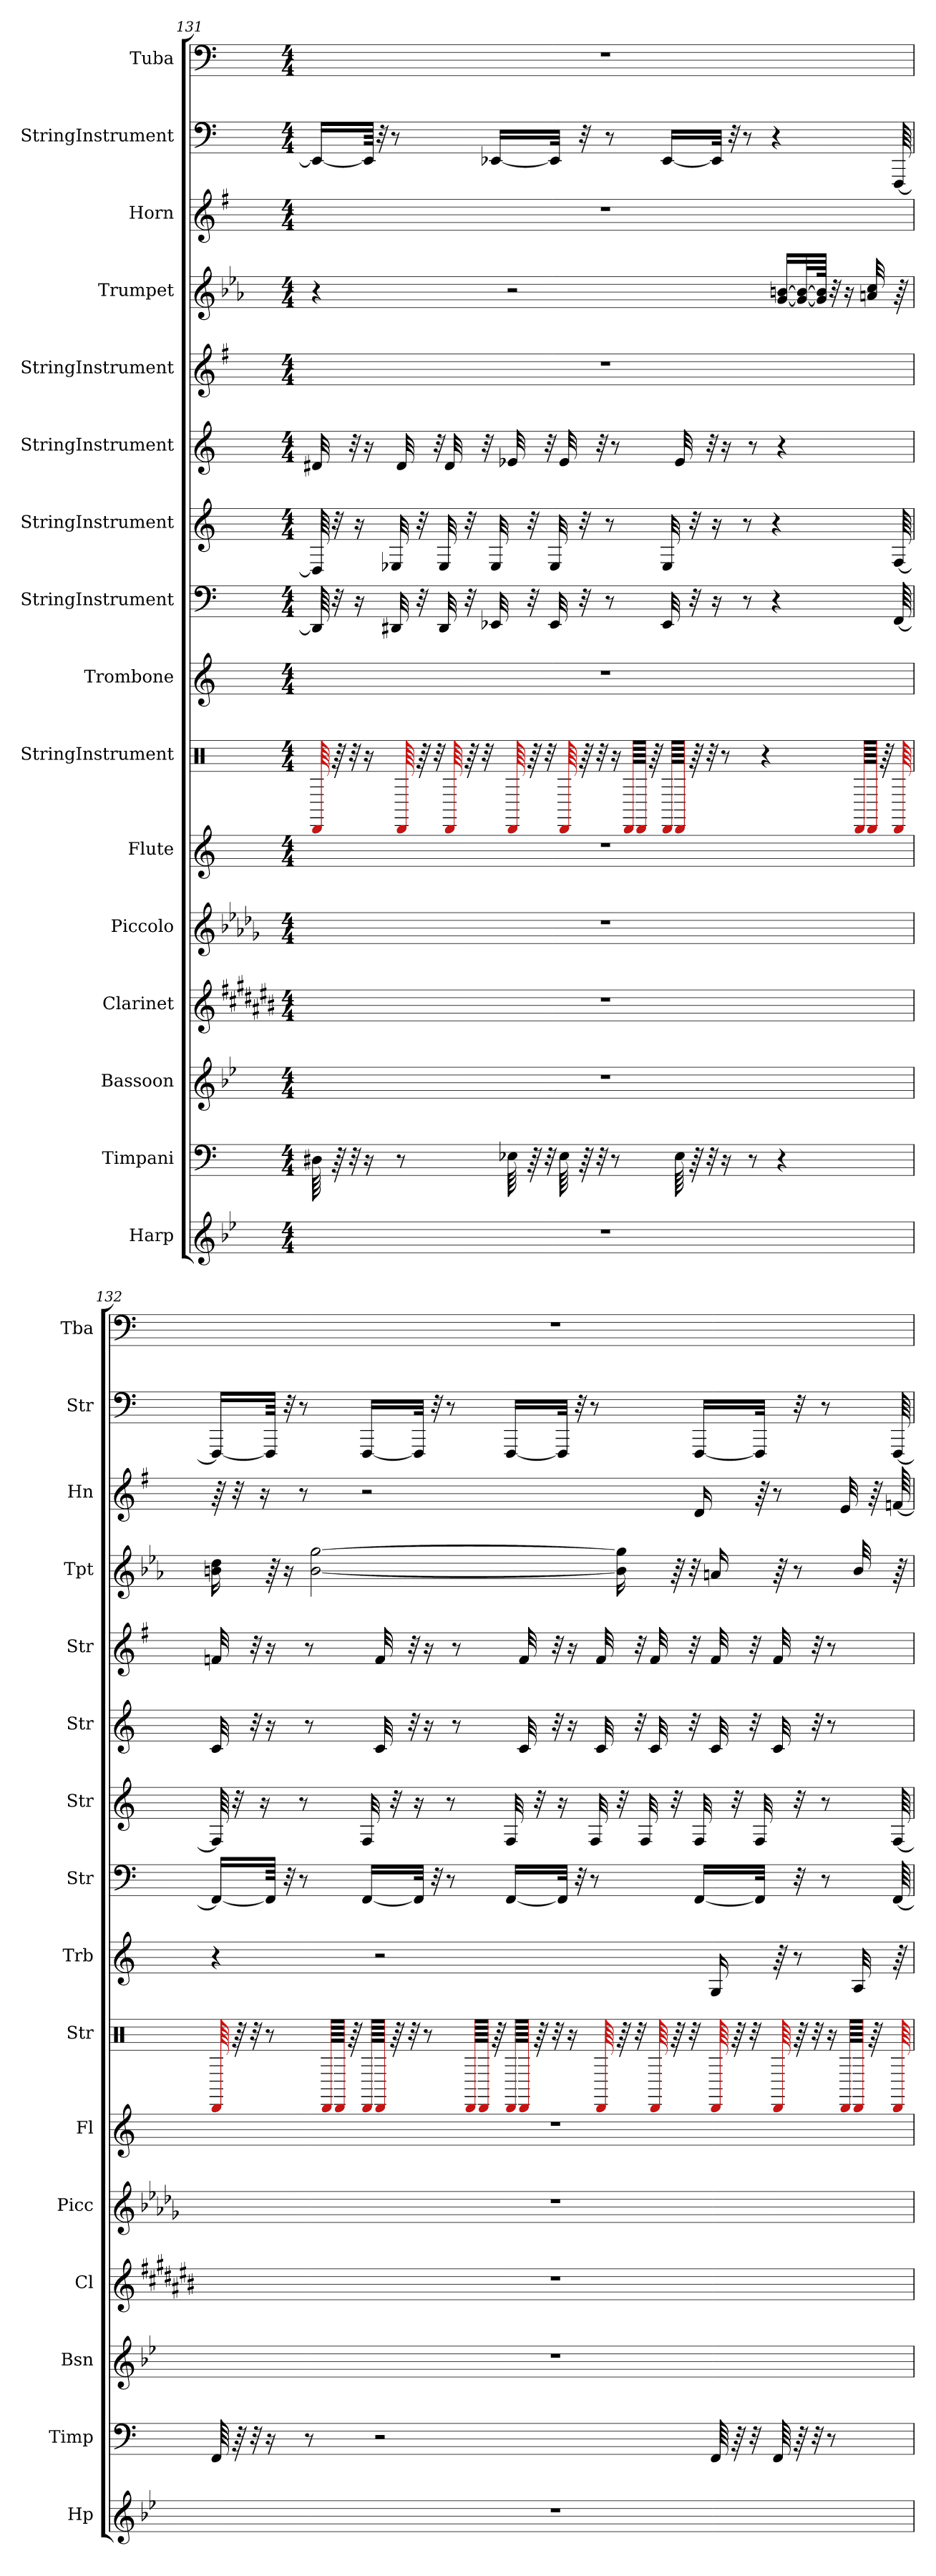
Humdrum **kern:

**kern	**kern	**kern	**kern	**kern	**kern	**kern	**kern	**kern	**kern	**kern	**kern	**kern	**kern	**kern	**kern
*part16	*part15	*part14	*part13	*part12	*part11	*part10	*part9	*part8	*part7	*part6	*part5	*part4	*part3	*part2	*part1
*staff16	*staff15	*staff14	*staff13	*staff12	*staff11	*staff10	*staff9	*staff8	*staff7	*staff6	*staff5	*staff4	*staff3	*staff2	*staff1
*I"Harp	*I"Timpani	*I"Bassoon	*I"Clarinet	*I"Piccolo	*I"Flute	*I"StringInstrument	*I"Trombone	*I"StringInstrument	*I"StringInstrument	*I"StringInstrument	*I"StringInstrument	*I"Trumpet	*I"Horn	*I"StringInstrument	*I"Tuba
*I'Hp	*I'Timp	*I'Bsn	*I'Cl	*I'Picc	*I'Fl	*I'Str	*I'Trb	*I'Str	*I'Str	*I'Str	*I'Str	*I'Tpt	*I'Hn	*I'Str	*I'Tba
!!LO:PB:g=z
*clefG2	*clefF4	*clefG2	*clefG2	*clefG2	*clefG2	*clefX	*clefG2	*clefF4	*clefG2	*clefG2	*clefG2	*clefG2	*clefG2	*clefF4	*clefF4
*	*	*	*ITrd1c2	*ITrd-7c-12	*	*	*	*	*	*	*	*ITrd1c2	*ITrd4c7	*	*
*k[b-e-]	*k[]	*k[b-e-]	*k[f#c#g#d#a#]	*k[b-e-a-d-g-]	*k[]	*k[]	*k[]	*k[]	*k[]	*k[]	*k[f#]	*k[b-e-a-d-g-]	*k[]	*k[]	*k[]
*M4/4	*M4/4	*M4/4	*M4/4	*M4/4	*M4/4	*M4/4	*M4/4	*M4/4	*M4/4	*M4/4	*M4/4	*M4/4	*M4/4	*M4/4	*M4/4
=131	=131	=131	=131	=131	=131	=131	=131	=131	=131	=131	=131	=131	=131	=131	=131
1r	64D#X\	1r	1r	1r	1r	64DD/	1r	64DD#/]	64D#/]	32d#X/	1r	4r	1r	16EE-/LL_	1r
.	64r	.	.	.	.	64r	.	32r	32r	.	.	.	.	.	.
.	32r	.	.	.	.	32r	.	.	.	32r	.	.	.	.	.
.	.	.	.	.	.	.	.	16r	16r	.	.	.	.	.	.
.	16r	.	.	.	.	16r	.	.	.	16r	.	.	.	64EE-/JJkk]	.
.	.	.	.	.	.	.	.	.	.	.	.	.	.	32r	.
.	.	.	.	.	.	.	.	32DD#X/	32E-X/	.	.	.	.	8r	.
.	8r	.	.	.	.	64DD/	.	.	.	32d#/	.	.	.	.	.
.	.	.	.	.	.	64r	.	32r	32r	.	.	.	.	.	.
.	.	.	.	.	.	32r	.	.	.	32r	.	.	.	.	.
.	.	.	.	.	.	.	.	32DD#/	32E-/	.	.	.	.	.	.
.	.	.	.	.	.	64DD/	.	.	.	32d#/	.	.	.	.	.
.	.	.	.	.	.	64r	.	32r	32r	.	.	.	.	.	.
.	.	.	.	.	.	32r	.	.	.	32r	.	.	.	.	.
.	.	.	.	.	.	.	.	32EE-X/	32E-/	.	.	.	.	[16EE-X/LL	.
.	64E-X\	.	.	.	.	64DD/	.	.	.	32e-X/	.	2r	.	.	.
.	64r	.	.	.	.	64r	.	32r	32r	.	.	.	.	.	.
.	32r	.	.	.	.	32r	.	.	.	32r	.	.	.	.	.
.	.	.	.	.	.	.	.	32EE-/	32E-/	.	.	.	.	32EE-/JJk]	.
.	64E-\	.	.	.	.	64DD/	.	.	.	32e-/	.	.	.	.	.
.	64r	.	.	.	.	64r	.	32r	32r	.	.	.	.	32r	.
.	32r	.	.	.	.	32r	.	.	.	32r	.	.	.	.	.
.	.	.	.	.	.	.	.	8r	8r	.	.	.	.	8r	.
.	8r	.	.	.	.	16r	.	.	.	8r	.	.	.	.	.
.	.	.	.	.	.	64DD/LLLL	.	.	.	.	.	.	.	.	.
.	.	.	.	.	.	64DD/JJJJ	.	.	.	.	.	.	.	.	.
.	.	.	.	.	.	64r	.	.	.	.	.	.	.	.	.
.	.	.	.	.	.	64DD/LLLL	.	32EE-/	32E-/	.	.	.	.	[16EE-/LL	.
.	64E-\	.	.	.	.	64DD/JJJJ	.	.	.	32e-/	.	.	.	.	.
.	64r	.	.	.	.	64r	.	32r	32r	.	.	.	.	.	.
.	32r	.	.	.	.	32r	.	.	.	32r	.	.	.	.	.
.	.	.	.	.	.	.	.	16r	16r	.	.	.	.	32EE-/JJk]	.
.	16r	.	.	.	.	8r	.	.	.	16r	.	.	.	.	.
.	.	.	.	.	.	.	.	.	.	.	.	.	.	32r	.
.	.	.	.	.	.	.	.	8r	8r	.	.	.	.	8r	.
.	8r	.	.	.	.	.	.	.	.	8r	.	.	.	.	.
.	.	.	.	.	.	4r	.	.	.	.	.	.	.	.	.
.	.	.	.	.	.	.	.	4r	4r	.	.	.	.	4r	.
.	4r	.	.	.	.	.	.	.	.	4r	.	[16f/ [16an/LL	.	.	.
.	.	.	.	.	.	.	.	.	.	.	.	32f/_ 32a/_L	.	.	.
.	.	.	.	.	.	.	.	.	.	.	.	64f/] 64a/]JJJk	.	.	.
.	.	.	.	.	.	.	.	.	.	.	.	32r	.	.	.
.	.	.	.	.	.	.	.	.	.	.	.	16r	.	.	.
.	.	.	.	.	.	64DD/LLLL	.	.	.	.	.	.	.	.	.
.	.	.	.	.	.	64DD/JJJJ	.	.	.	.	.	32gn/ 32b-/	.	.	.
.	.	.	.	.	.	64r	.	.	.	.	.	.	.	.	.
.	.	.	.	.	.	64DD/	.	[64FF/	[64F/	.	.	64r	.	[64FFF/	.
!!LO:PB:g=z
=132	=132	=132	=132	=132	=132	=132	=132	=132	=132	=132	=132	=132	=132	=132	=132
*	*	*	*	*	*	*	*	*	*	*	*	*	*	*	*MM134
1r	64FF/	1r	1r	1r	1r	64DD/	4r	16FF/LL_	64F/]	32c/	32fn/	16an\ 16cc\	64r	16FFF/LL_	1r
.	64r	.	.	.	.	64r	.	.	32r	.	.	.	32r	.	.
.	32r	.	.	.	.	32r	.	.	.	32r	32r	.	.	.	.
.	.	.	.	.	.	.	.	.	16r	.	.	.	16r	.	.
.	16r	.	.	.	.	8r	.	64FF/JJkk]	.	16r	16r	64r	.	64FFF/JJkk]	.
.	.	.	.	.	.	.	.	32r	.	.	.	16r	.	32r	.
.	.	.	.	.	.	.	.	8r	8r	.	.	.	8r	8r	.
.	8r	.	.	.	.	.	.	.	.	8r	8r	.	.	.	.
.	.	.	.	.	.	.	.	.	.	.	.	[2a\ [2ff\	.	.	.
.	.	.	.	.	.	64DD/LLLL	.	.	.	.	.	.	.	.	.
.	.	.	.	.	.	64DD/JJJJ	.	.	.	.	.	.	.	.	.
.	.	.	.	.	.	64r	.	.	.	.	.	.	.	.	.
.	.	.	.	.	.	64DD/LLLL	.	[16FF/LL	32F/	.	.	.	2r	[16FFF/LL	.
.	2r	.	.	.	.	64DD/JJJJ	2r	.	.	32c/	32f/	.	.	.	.
.	.	.	.	.	.	64r	.	.	32r	.	.	.	.	.	.
.	.	.	.	.	.	32r	.	.	.	32r	32r	.	.	.	.
.	.	.	.	.	.	.	.	32FF/JJk]	16r	.	.	.	.	32FFF/JJk]	.
.	.	.	.	.	.	8r	.	.	.	16r	16r	.	.	.	.
.	.	.	.	.	.	.	.	32r	.	.	.	.	.	32r	.
.	.	.	.	.	.	.	.	8r	8r	.	.	.	.	8r	.
.	.	.	.	.	.	.	.	.	.	8r	8r	.	.	.	.
.	.	.	.	.	.	64DD/LLLL	.	.	.	.	.	.	.	.	.
.	.	.	.	.	.	64DD/JJJJ	.	.	.	.	.	.	.	.	.
.	.	.	.	.	.	64r	.	.	.	.	.	.	.	.	.
.	.	.	.	.	.	64DD/LLLL	.	[16FF/LL	32F/	.	.	.	.	[16FFF/LL	.
.	.	.	.	.	.	64DD/JJJJ	.	.	.	32c/	32f/	.	.	.	.
.	.	.	.	.	.	64r	.	.	32r	.	.	.	.	.	.
.	.	.	.	.	.	32r	.	.	.	32r	32r	.	.	.	.
.	.	.	.	.	.	.	.	32FF/JJk]	16r	.	.	.	.	32FFF/JJk]	.
.	.	.	.	.	.	16r	.	.	.	16r	16r	.	.	.	.
.	.	.	.	.	.	.	.	32r	.	.	.	.	.	32r	.
.	.	.	.	.	.	.	.	8r	32F/	.	.	.	.	8r	.
.	.	.	.	.	.	64DD/	.	.	.	32c/	32f/	.	.	.	.
.	.	.	.	.	.	64r	.	.	32r	.	.	16a\] 16ff\]	.	.	.
.	.	.	.	.	.	32r	.	.	.	32r	32r	.	.	.	.
.	.	.	.	.	.	.	.	.	32F/	.	.	.	.	.	.
.	.	.	.	.	.	64DD/	.	.	.	32c/	32f/	.	.	.	.
.	.	.	.	.	.	64r	.	.	32r	.	.	64r	.	.	.
.	.	.	.	.	.	32r	.	.	.	32r	32r	32r	.	.	.
.	.	.	.	.	.	.	.	[16FF/LL	32F/	.	.	.	16G/	[16FFF/LL	.
.	64FF/	.	.	.	.	64DD/	16G/	.	.	32c/	32f/	16gn/	.	.	.
.	64r	.	.	.	.	64r	.	.	32r	.	.	.	.	.	.
.	32r	.	.	.	.	32r	.	.	.	32r	32r	.	.	.	.
.	.	.	.	.	.	.	.	32FF/JJk]	32F/	.	.	.	64r	32FFF/JJk]	.
.	64FF/	.	.	.	.	64DD/	64r	.	.	32c/	32f/	64r	8r	.	.
.	64r	.	.	.	.	64r	8r	32r	32r	.	.	8r	.	32r	.
.	32r	.	.	.	.	32r	.	.	.	32r	32r	.	.	.	.
.	.	.	.	.	.	.	.	8r	8r	.	.	.	.	8r	.
.	8r	.	.	.	.	16r	.	.	.	8r	8r	.	.	.	.
.	.	.	.	.	.	64DD/LLLL	.	.	.	.	.	.	32A/	.	.
.	.	.	.	.	.	64DD/JJJJ	32A/	.	.	.	.	32a/	.	.	.
.	.	.	.	.	.	64r	.	.	.	.	.	.	64r	.	.
.	.	.	.	.	.	64DD/	64r	[64FF/	[64F/	.	.	64r	[64B-X/	[64FFF/	.
=	=	=	=	=	=	=	=	=	=	=	=	=	=	=	=
*-	*-	*-	*-	*-	*-	*-	*-	*-	*-	*-	*-	*-	*-	*-	*-
